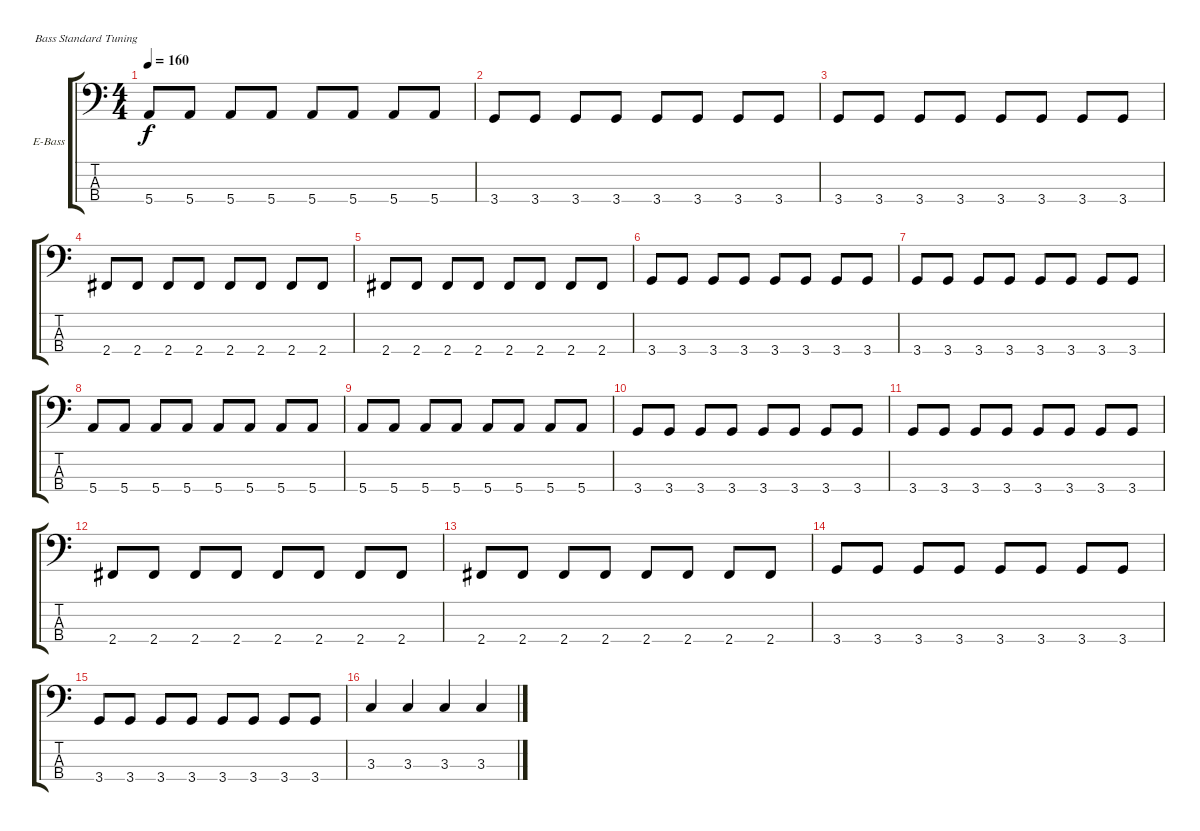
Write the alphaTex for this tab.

\bracketExtendMode groupsimilarinstruments
\firstSystemTrackNameOrientation horizontal
\otherSystemsTrackNameOrientation horizontal
\track ("Bass" "E-Bass") {instrument electricbassfinger}
\staff {score tabs}
\tuning (G2 D2 A1 E1)
\ts (4 4)
\tempo 160
\clef f4
\ks c
5.4.8{dy f} 5.4.8 5.4.8 5.4.8 5.4.8 5.4.8 5.4.8 5.4.8 |
3.4.8 3.4.8 3.4.8 3.4.8 3.4.8 3.4.8 3.4.8 3.4.8 |
3.4.8 3.4.8 3.4.8 3.4.8 3.4.8 3.4.8 3.4.8 3.4.8 |
2.4.8 2.4.8 2.4.8 2.4.8 2.4.8 2.4.8 2.4.8 2.4.8 |
2.4.8 2.4.8 2.4.8 2.4.8 2.4.8 2.4.8 2.4.8 2.4.8 |
3.4.8 3.4.8 3.4.8 3.4.8 3.4.8 3.4.8 3.4.8 3.4.8 |
3.4.8 3.4.8 3.4.8 3.4.8 3.4.8 3.4.8 3.4.8 3.4.8 |
5.4.8 5.4.8 5.4.8 5.4.8 5.4.8 5.4.8 5.4.8 5.4.8 |
5.4.8 5.4.8 5.4.8 5.4.8 5.4.8 5.4.8 5.4.8 5.4.8 |
3.4.8 3.4.8 3.4.8 3.4.8 3.4.8 3.4.8 3.4.8 3.4.8 |
3.4.8 3.4.8 3.4.8 3.4.8 3.4.8 3.4.8 3.4.8 3.4.8 |
2.4.8 2.4.8 2.4.8 2.4.8 2.4.8 2.4.8 2.4.8 2.4.8 |
2.4.8 2.4.8 2.4.8 2.4.8 2.4.8 2.4.8 2.4.8 2.4.8 |
3.4.8 3.4.8 3.4.8 3.4.8 3.4.8 3.4.8 3.4.8 3.4.8 |
3.4.8 3.4.8 3.4.8 3.4.8 3.4.8 3.4.8 3.4.8 3.4.8 |
3.3.4 3.3.4 3.3.4 3.3.4
